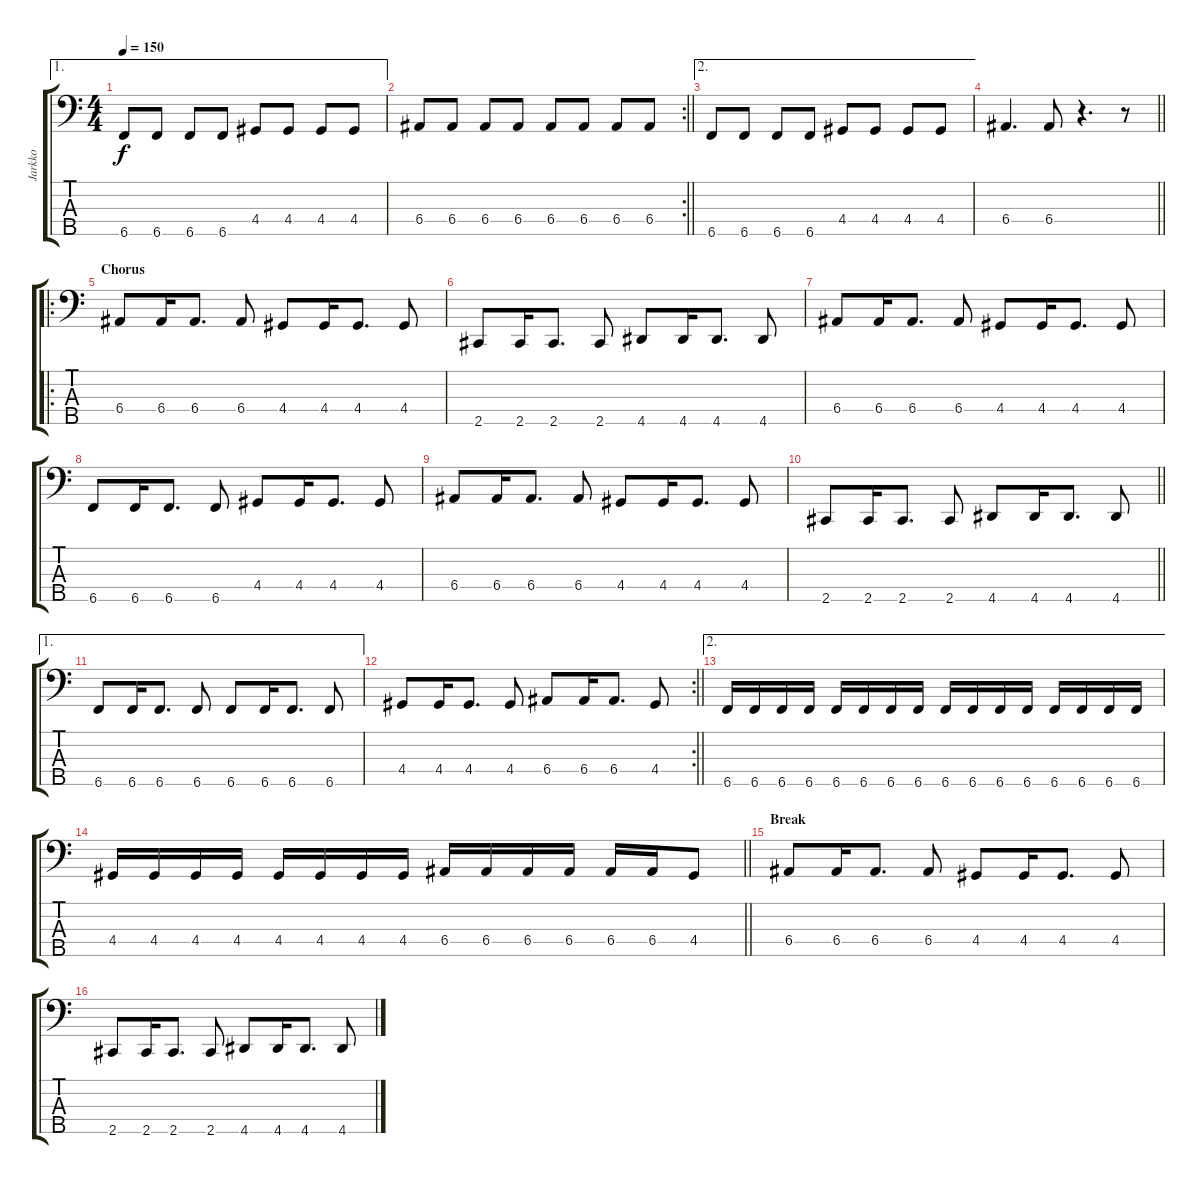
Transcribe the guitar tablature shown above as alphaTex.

\track ("Jarkko" "Jarkko") {instrument electricbassfinger}
\staff {score tabs}
\tuning (G2 D2 A1 E1 B0) {hide}
\ae 1
\ts (4 4)
\section ("" "")
\tempo 150
\clef f4
\ks c
6.5.8{dy f} 6.5.8 6.5.8 6.5.8 4.4.8 4.4.8 4.4.8 4.4.8 |
\rc 2
\barLineRight lightlight
6.4.8 6.4.8 6.4.8 6.4.8 6.4.8 6.4.8 6.4.8 6.4.8 |
\ae 2
\section ("" "")
6.5.8 6.5.8 6.5.8 6.5.8 4.4.8 4.4.8 4.4.8 4.4.8 |
\barLineRight lightlight
6.4.4{d} 6.4.8 r.4{d} r.8 |
\ro
\section ("" "Chorus")
6.4.8 6.4.16 6.4.8{d} 6.4.8 4.4.8 4.4.16 4.4.8{d} 4.4.8 |
2.5.8 2.5.16 2.5.8{d} 2.5.8 4.5.8 4.5.16 4.5.8{d} 4.5.8 |
6.4.8 6.4.16 6.4.8{d} 6.4.8 4.4.8 4.4.16 4.4.8{d} 4.4.8 |
6.5.8 6.5.16 6.5.8{d} 6.5.8 4.4.8 4.4.16 4.4.8{d} 4.4.8 |
6.4.8 6.4.16 6.4.8{d} 6.4.8 4.4.8 4.4.16 4.4.8{d} 4.4.8 |
\barLineRight lightlight
2.5.8 2.5.16 2.5.8{d} 2.5.8 4.5.8 4.5.16 4.5.8{d} 4.5.8 |
\ae 1
\section ("" "")
6.5.8 6.5.16 6.5.8{d} 6.5.8 6.5.8 6.5.16 6.5.8{d} 6.5.8 |
\rc 2
\barLineRight lightlight
4.4.8 4.4.16 4.4.8{d} 4.4.8 6.4.8 6.4.16 6.4.8{d} 4.4.8 |
\ae 2
\section ("" "")
6.5.16 6.5.16 6.5.16 6.5.16 6.5.16 6.5.16 6.5.16 6.5.16 6.5.16 6.5.16 6.5.16 6.5.16 6.5.16 6.5.16 6.5.16 6.5.16 |
\barLineRight lightlight
4.4.16 4.4.16 4.4.16 4.4.16 4.4.16 4.4.16 4.4.16 4.4.16 6.4.16 6.4.16 6.4.16 6.4.16 6.4.16 6.4.16 4.4.8 |
\section ("" "Break")
6.4.8 6.4.16 6.4.8{d} 6.4.8 4.4.8 4.4.16 4.4.8{d} 4.4.8 |
2.5.8 2.5.16 2.5.8{d} 2.5.8 4.5.8 4.5.16 4.5.8{d} 4.5.8
